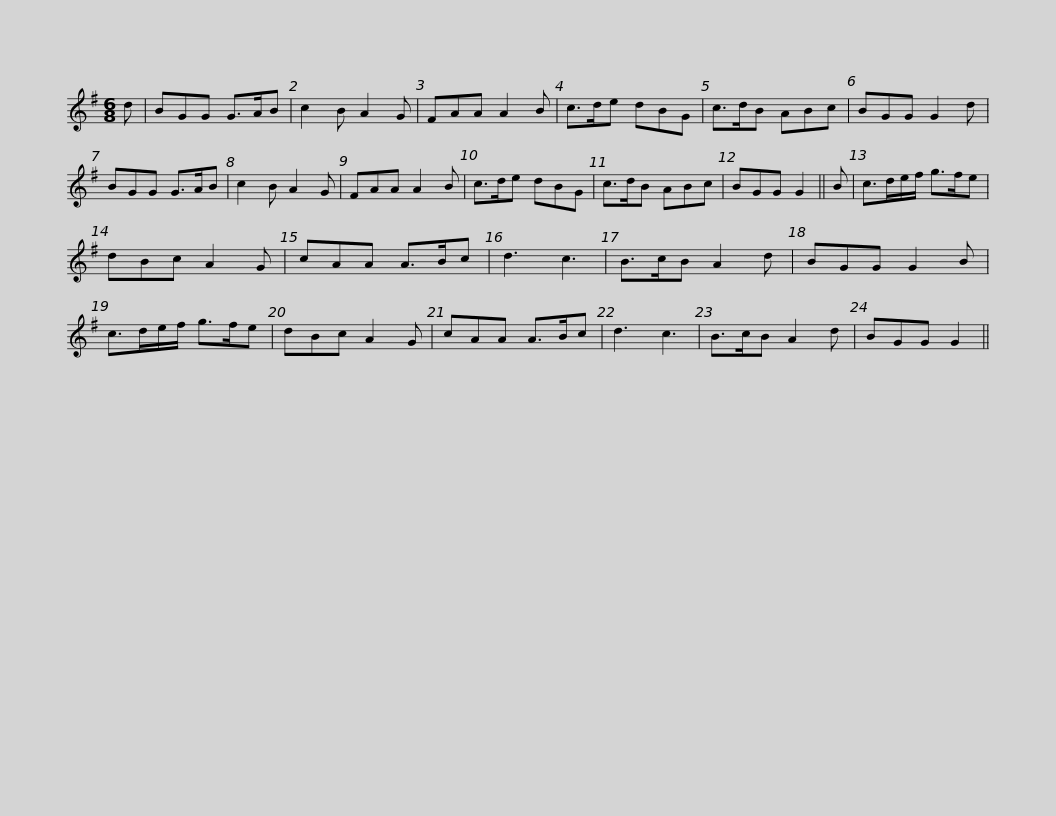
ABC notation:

X:1
L:1/8
M:6/8
I:linebreak $
K:G
V:1 treble
V:1
 d | BGG G>AB | c2 B A2 G | FAA A2 B | c>de dBG | %5
 c>dB ABc | BGG G2 d | BGG G>AB |$ c2 B A2 G | FAA A2 B | %10
 c>de dBG | c>dB ABc | BGG G2 || B | c>de/f/ g>fe | %15
 dBc A2 G |$ cAA A>Bc | d3 c3 | B>cB A2 d | BGG G2 B | %20
 c>de/f/ g>fe | dBc A2 G | cAA A>Bc | d3 c3 |$ B>cB A2 d | %25
 BGG G2 || %26
